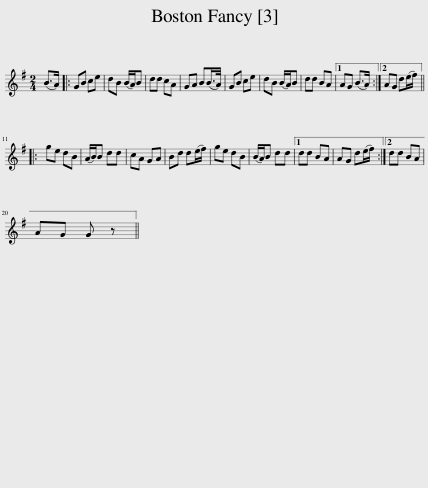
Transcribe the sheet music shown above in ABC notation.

X:1
L:1/8
M:2/4
I:linebreak $
K:G
V:1 treble
V:1
 (B>A) |: GB ce | dB (B/A/)B | dd cA | GA B(B/>A/) | %5
 GB ce | dB (B/A/)B | dd BA |1 AG (B>A) :|2 AG d(e/f/) |:$ %10
 ge dB | (A/B/)B dd | cA GA | Bd d(e/f/) | ge dB | %15
 (B/A/)B dd |1 dd BA | AG d(e/f/) :|2 dd BA |$ AG G z || %20
